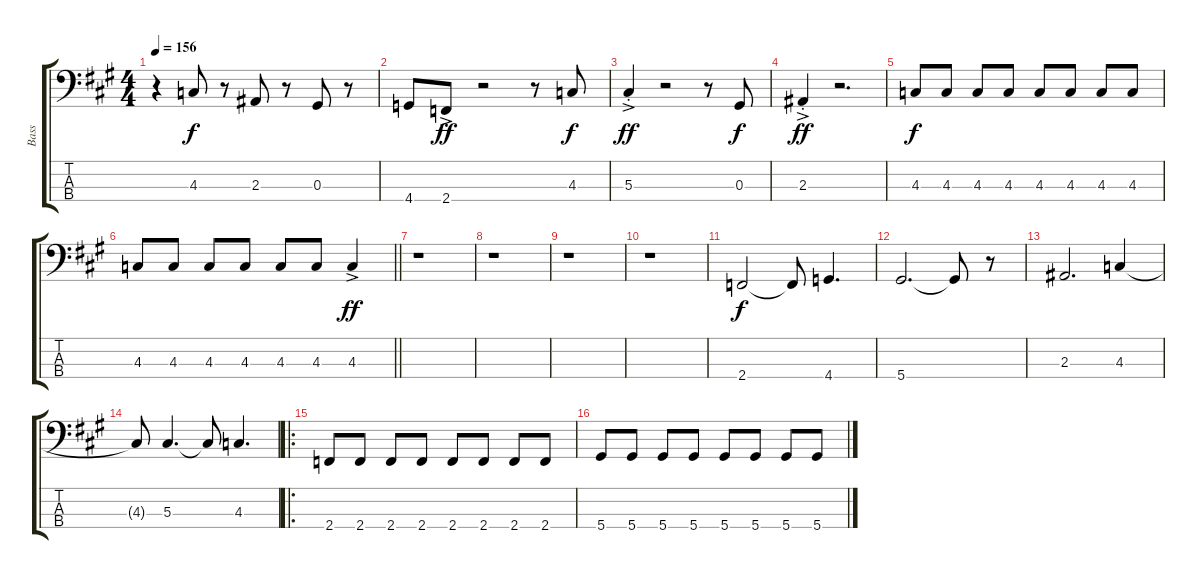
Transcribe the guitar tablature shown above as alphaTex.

\track ("Bass" "Bass") {instrument electricbasspick}
\staff {score tabs}
\tuning (Gb2 Db2 Ab1 Eb1) {hide}
\ts (4 4)
\tempo 156
\clef f4
\ks a
r.4{dy ff} 4.3.8{dy f} r.8 2.3.8 r.8 0.3.8 r.8 |
4.4.8 2.4{ac}.8{dy ff} r.2 r.8 4.3.8{dy f} |
5.3{ac st}.4{dy ff} r.2 r.8 0.3.8{dy f} |
2.3{ac st}.4{dy ff} r.2{d} |
4.3.8{dy f} 4.3.8 4.3.8 4.3.8 4.3.8 4.3.8 4.3.8 4.3.8 |
\barLineRight lightlight
4.3.8 4.3.8 4.3.8 4.3.8 4.3.8 4.3.8 4.3{ac}.4{dy ff} |
r.1 |
r.1 |
r.1 |
r.1 |
2.4.2{dy f} 2.4{t}.8 4.4.4{d} |
5.4.2{d} 5.4{t}.8 r.8 |
2.3.2{d} 4.3.4 |
4.3{t}.8 5.3.4{d} 5.3{t}.8 4.3.4{d} |
\ro
2.4.8 2.4.8 2.4.8 2.4.8 2.4.8 2.4.8 2.4.8 2.4.8 |
5.4.8 5.4.8 5.4.8 5.4.8 5.4.8 5.4.8 5.4.8 5.4.8
